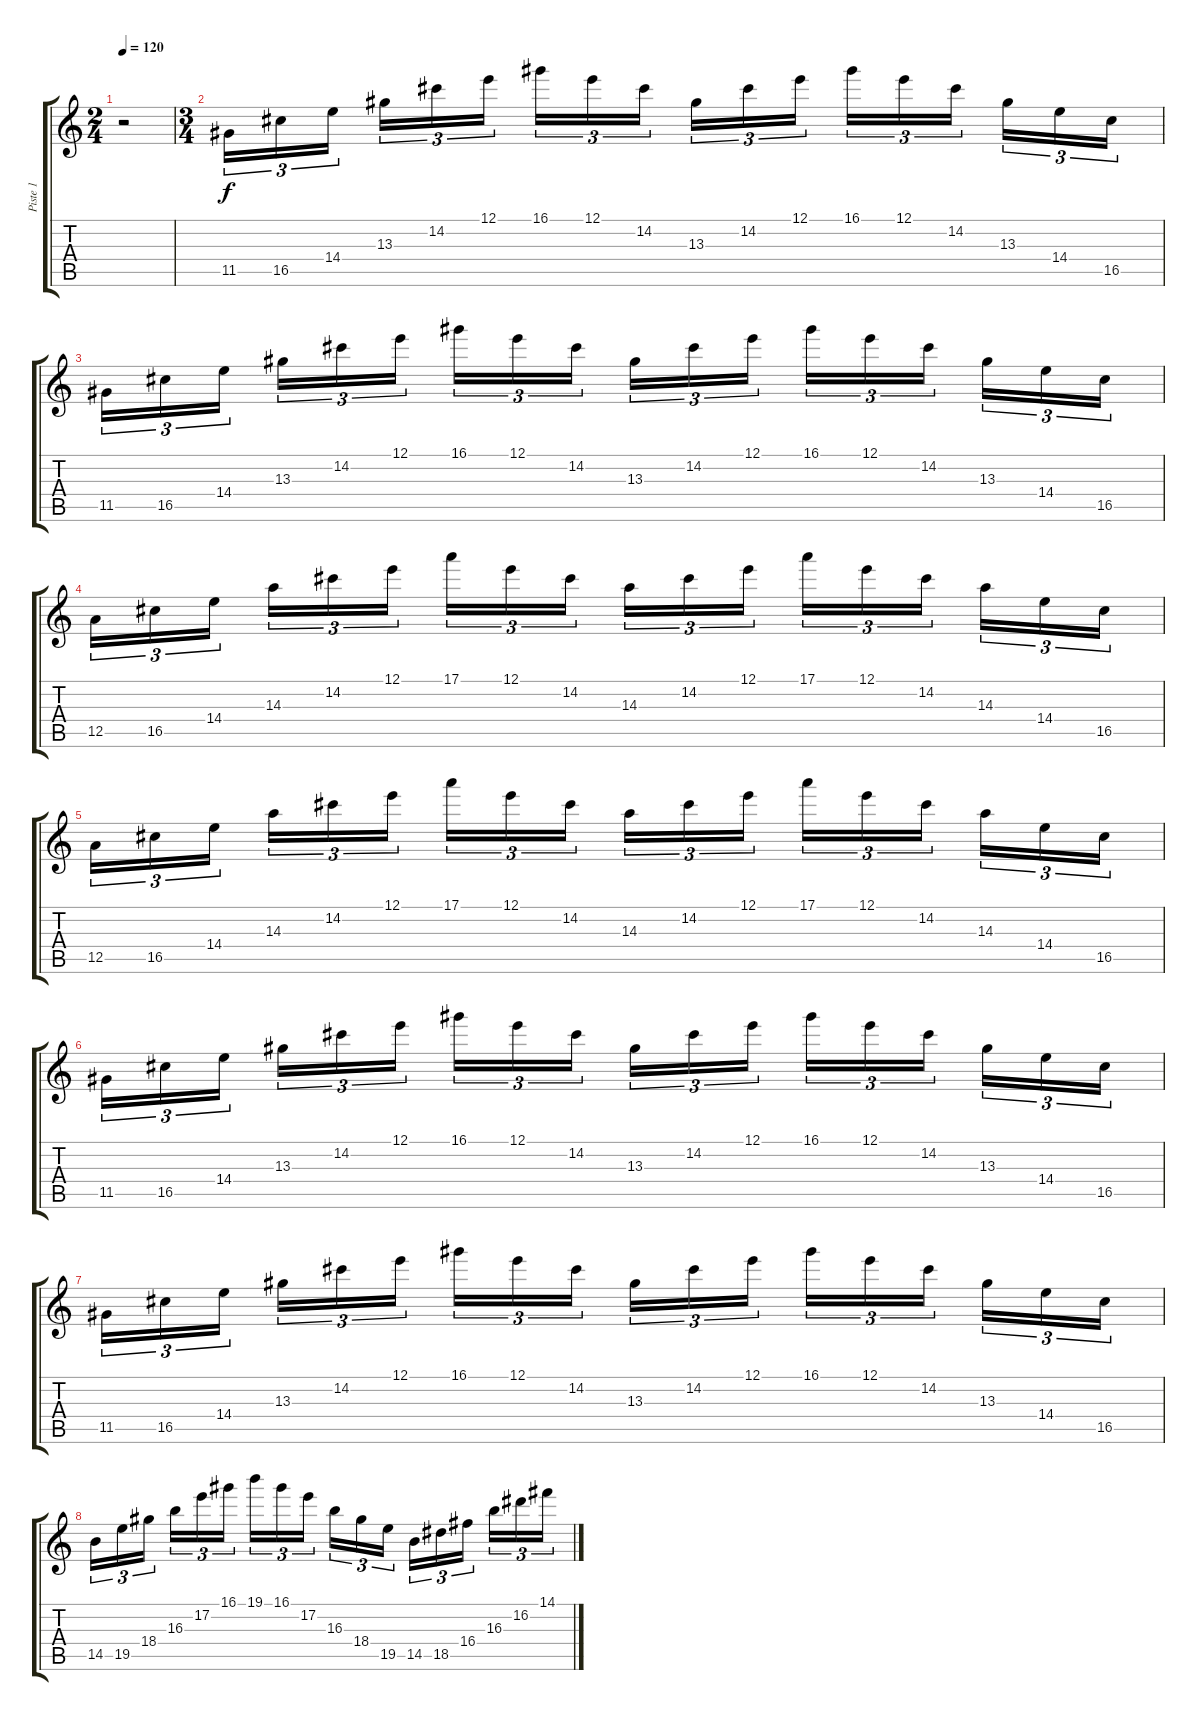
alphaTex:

\track ("Piste 1" "Piste 1") {instrument distortionguitar}
\staff {score tabs}
\tuning (E4 B3 G3 D3 A2 E2) {hide}
\ts (2 4)
\tempo 120
\clef g2
\ks c
r.2{dy f instrument distortionguitar} |
\ts (3 4)
11.5.16{tu (3 2)} 16.5.16{tu (3 2)} 14.4.16{tu (3 2)} 13.3.16{tu (3 2)} 14.2.16{tu (3 2)} 12.1.16{tu (3 2)} 16.1.16{tu (3 2)} 12.1.16{tu (3 2)} 14.2.16{tu (3 2)} 13.3.16{tu (3 2)} 14.2.16{tu (3 2)} 12.1.16{tu (3 2)} 16.1.16{tu (3 2)} 12.1.16{tu (3 2)} 14.2.16{tu (3 2)} 13.3.16{tu (3 2)} 14.4.16{tu (3 2)} 16.5.16{tu (3 2)} |
11.5.16{tu (3 2)} 16.5.16{tu (3 2)} 14.4.16{tu (3 2)} 13.3.16{tu (3 2)} 14.2.16{tu (3 2)} 12.1.16{tu (3 2)} 16.1.16{tu (3 2)} 12.1.16{tu (3 2)} 14.2.16{tu (3 2)} 13.3.16{tu (3 2)} 14.2.16{tu (3 2)} 12.1.16{tu (3 2)} 16.1.16{tu (3 2)} 12.1.16{tu (3 2)} 14.2.16{tu (3 2)} 13.3.16{tu (3 2)} 14.4.16{tu (3 2)} 16.5.16{tu (3 2)} |
12.5.16{tu (3 2)} 16.5.16{tu (3 2)} 14.4.16{tu (3 2)} 14.3.16{tu (3 2)} 14.2.16{tu (3 2)} 12.1.16{tu (3 2)} 17.1.16{tu (3 2)} 12.1.16{tu (3 2)} 14.2.16{tu (3 2)} 14.3.16{tu (3 2)} 14.2.16{tu (3 2)} 12.1.16{tu (3 2)} 17.1.16{tu (3 2)} 12.1.16{tu (3 2)} 14.2.16{tu (3 2)} 14.3.16{tu (3 2)} 14.4.16{tu (3 2)} 16.5.16{tu (3 2)} |
12.5.16{tu (3 2)} 16.5.16{tu (3 2)} 14.4.16{tu (3 2)} 14.3.16{tu (3 2)} 14.2.16{tu (3 2)} 12.1.16{tu (3 2)} 17.1.16{tu (3 2)} 12.1.16{tu (3 2)} 14.2.16{tu (3 2)} 14.3.16{tu (3 2)} 14.2.16{tu (3 2)} 12.1.16{tu (3 2)} 17.1.16{tu (3 2)} 12.1.16{tu (3 2)} 14.2.16{tu (3 2)} 14.3.16{tu (3 2)} 14.4.16{tu (3 2)} 16.5.16{tu (3 2)} |
11.5.16{tu (3 2)} 16.5.16{tu (3 2)} 14.4.16{tu (3 2)} 13.3.16{tu (3 2)} 14.2.16{tu (3 2)} 12.1.16{tu (3 2)} 16.1.16{tu (3 2)} 12.1.16{tu (3 2)} 14.2.16{tu (3 2)} 13.3.16{tu (3 2)} 14.2.16{tu (3 2)} 12.1.16{tu (3 2)} 16.1.16{tu (3 2)} 12.1.16{tu (3 2)} 14.2.16{tu (3 2)} 13.3.16{tu (3 2)} 14.4.16{tu (3 2)} 16.5.16{tu (3 2)} |
11.5.16{tu (3 2)} 16.5.16{tu (3 2)} 14.4.16{tu (3 2)} 13.3.16{tu (3 2)} 14.2.16{tu (3 2)} 12.1.16{tu (3 2)} 16.1.16{tu (3 2)} 12.1.16{tu (3 2)} 14.2.16{tu (3 2)} 13.3.16{tu (3 2)} 14.2.16{tu (3 2)} 12.1.16{tu (3 2)} 16.1.16{tu (3 2)} 12.1.16{tu (3 2)} 14.2.16{tu (3 2)} 13.3.16{tu (3 2)} 14.4.16{tu (3 2)} 16.5.16{tu (3 2)} |
14.5.16{tu (3 2)} 19.5.16{tu (3 2)} 18.4.16{tu (3 2)} 16.3.16{tu (3 2)} 17.2.16{tu (3 2)} 16.1.16{tu (3 2)} 19.1.16{tu (3 2)} 16.1.16{tu (3 2)} 17.2.16{tu (3 2)} 16.3.16{tu (3 2)} 18.4.16{tu (3 2)} 19.5.16{tu (3 2)} 14.5.16{tu (3 2)} 18.5.16{tu (3 2)} 16.4.16{tu (3 2)} 16.3.16{tu (3 2)} 16.2.16{tu (3 2)} 14.1.16{tu (3 2)}
